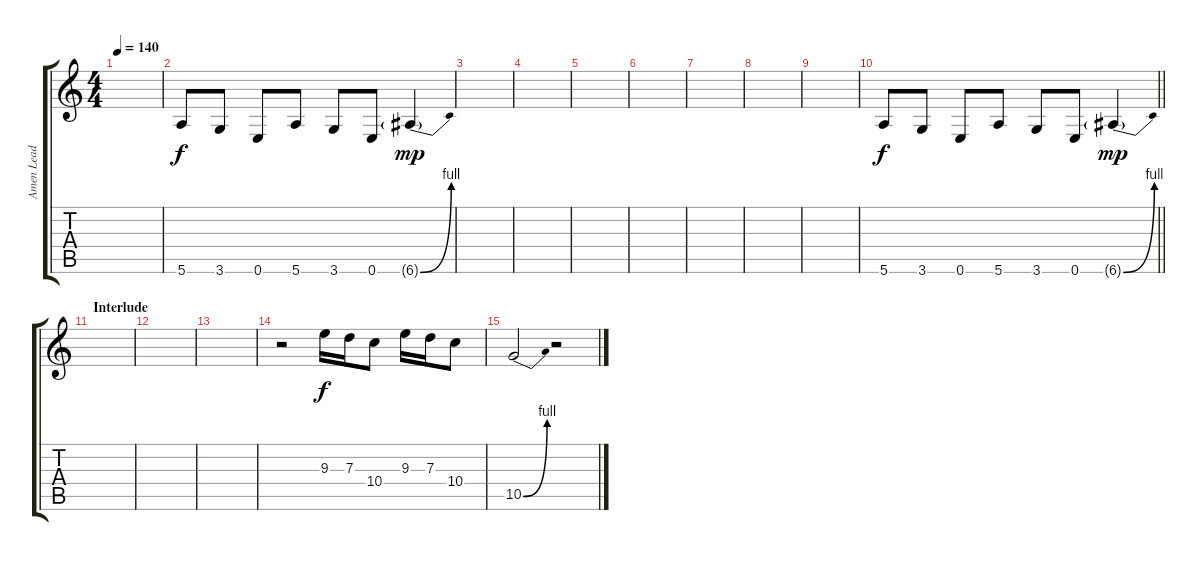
\track ("Amen Lead" "Amen Lead") {instrument distortionguitar}
\staff {score tabs}
\tuning (E4 B3 G3 D3 A2 E2) {hide}
\ts (4 4)
\tempo 140
\clef g2
\ks c
|
5.6.8{dy f} 3.6.8 0.6.8 5.6.8 3.6.8 0.6.8 6.6{be (bend 0 0 60 4) g}.4{dy mp} |
|
|
|
|
|
|
|
\barLineRight lightlight
5.6.8{dy f} 3.6.8 0.6.8 5.6.8 3.6.8 0.6.8 6.6{be (bend 0 0 60 4) g}.4{dy mp} |
\section ("" "Interlude")
|
|
|
r.2 9.3.16{dy f} 7.3.16 10.4.8 9.3.16 7.3.16 10.4.8 |
10.5{be (bend 0 0 60 4)}.2 r.2
